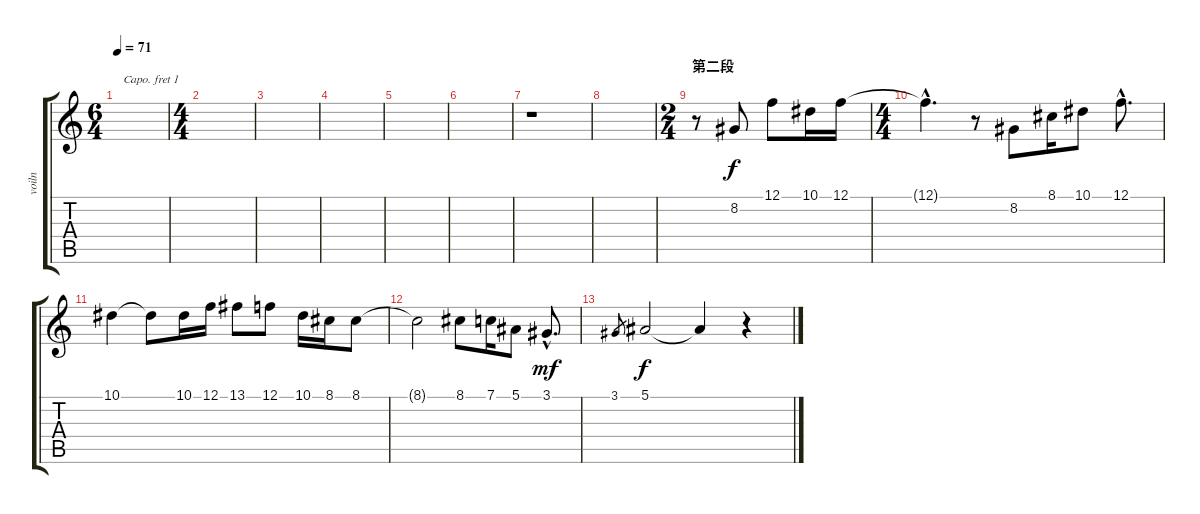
\track ("voiln" "voiln") {instrument violin}
\staff {score tabs}
\capo 1
\tuning (E4 B3 G3 D3 A2 E2) {hide}
\ts (6 4)
\tempo 71
\clef g2
\ks c
|
\ts (4 4)
|
|
|
|
|
r.1 |
|
\ts (2 4)
\section ("" "第二段")
r.8 8.2.8 12.1.8 10.1.16 12.1.16 |
\ts (4 4)
12.1{hac t}.4{d} r.8 8.2.8 8.1.16 10.1.8 12.1{hac}.8{d} |
10.1.4 10.1{t}.8 10.1.16 12.1.16 13.1.8 12.1.8 10.1.16 8.1.16 8.1.8 |
8.1{t}.2 8.1.8 7.1.16 5.1.8 3.1{hac}.8{d dy mf} |
3.1.8{gr} 5.1.2{dy f} 5.1{t}.4 r.4
